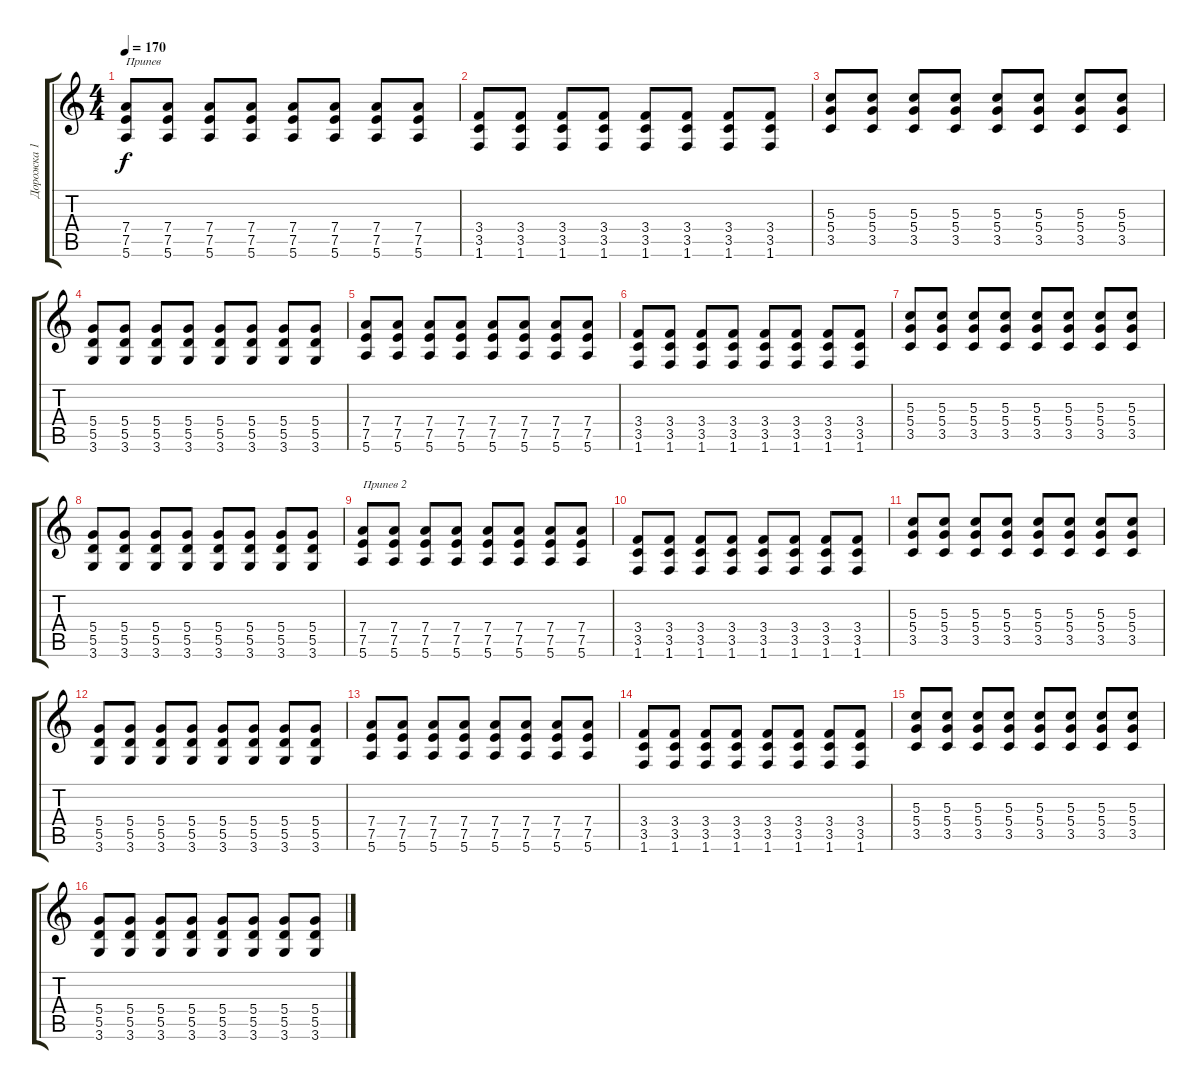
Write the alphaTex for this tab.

\track ("Дорожка 1" "Дорожка 1") {instrument distortionguitar}
\staff {score tabs}
\tuning (E4 B3 G3 D3 A2 E2) {hide}
\ts (4 4)
\tempo 170
\clef g2
\ks c
(7.4 7.5 5.6).8{txt "Припев" dy f} (7.4 7.5 5.6).8 (7.4 7.5 5.6).8 (7.4 7.5 5.6).8 (7.4 7.5 5.6).8 (7.4 7.5 5.6).8 (7.4 7.5 5.6).8 (7.4 7.5 5.6).8 |
(3.4 3.5 1.6).8 (3.4 3.5 1.6).8 (3.4 3.5 1.6).8 (3.4 3.5 1.6).8 (3.4 3.5 1.6).8 (3.4 3.5 1.6).8 (3.4 3.5 1.6).8 (3.4 3.5 1.6).8 |
(5.3 5.4 3.5).8 (5.3 5.4 3.5).8 (5.3 5.4 3.5).8 (5.3 5.4 3.5).8 (5.3 5.4 3.5).8 (5.3 5.4 3.5).8 (5.3 5.4 3.5).8 (5.3 5.4 3.5).8 |
(5.4 5.5 3.6).8 (5.4 5.5 3.6).8 (5.4 5.5 3.6).8 (5.4 5.5 3.6).8 (5.4 5.5 3.6).8 (5.4 5.5 3.6).8 (5.4 5.5 3.6).8 (5.4 5.5 3.6).8 |
(7.4 7.5 5.6).8 (7.4 7.5 5.6).8 (7.4 7.5 5.6).8 (7.4 7.5 5.6).8 (7.4 7.5 5.6).8 (7.4 7.5 5.6).8 (7.4 7.5 5.6).8 (7.4 7.5 5.6).8 |
(3.4 3.5 1.6).8 (3.4 3.5 1.6).8 (3.4 3.5 1.6).8 (3.4 3.5 1.6).8 (3.4 3.5 1.6).8 (3.4 3.5 1.6).8 (3.4 3.5 1.6).8 (3.4 3.5 1.6).8 |
(5.3 5.4 3.5).8 (5.3 5.4 3.5).8 (5.3 5.4 3.5).8 (5.3 5.4 3.5).8 (5.3 5.4 3.5).8 (5.3 5.4 3.5).8 (5.3 5.4 3.5).8 (5.3 5.4 3.5).8 |
(5.4 5.5 3.6).8 (5.4 5.5 3.6).8 (5.4 5.5 3.6).8 (5.4 5.5 3.6).8 (5.4 5.5 3.6).8 (5.4 5.5 3.6).8 (5.4 5.5 3.6).8 (5.4 5.5 3.6).8 |
(7.4 7.5 5.6).8{txt "Припев 2"} (7.4 7.5 5.6).8 (7.4 7.5 5.6).8 (7.4 7.5 5.6).8 (7.4 7.5 5.6).8 (7.4 7.5 5.6).8 (7.4 7.5 5.6).8 (7.4 7.5 5.6).8 |
(3.4 3.5 1.6).8 (3.4 3.5 1.6).8 (3.4 3.5 1.6).8 (3.4 3.5 1.6).8 (3.4 3.5 1.6).8 (3.4 3.5 1.6).8 (3.4 3.5 1.6).8 (3.4 3.5 1.6).8 |
(5.3 5.4 3.5).8 (5.3 5.4 3.5).8 (5.3 5.4 3.5).8 (5.3 5.4 3.5).8 (5.3 5.4 3.5).8 (5.3 5.4 3.5).8 (5.3 5.4 3.5).8 (5.3 5.4 3.5).8 |
(5.4 5.5 3.6).8 (5.4 5.5 3.6).8 (5.4 5.5 3.6).8 (5.4 5.5 3.6).8 (5.4 5.5 3.6).8 (5.4 5.5 3.6).8 (5.4 5.5 3.6).8 (5.4 5.5 3.6).8 |
(7.4 7.5 5.6).8 (7.4 7.5 5.6).8 (7.4 7.5 5.6).8 (7.4 7.5 5.6).8 (7.4 7.5 5.6).8 (7.4 7.5 5.6).8 (7.4 7.5 5.6).8 (7.4 7.5 5.6).8 |
(3.4 3.5 1.6).8 (3.4 3.5 1.6).8 (3.4 3.5 1.6).8 (3.4 3.5 1.6).8 (3.4 3.5 1.6).8 (3.4 3.5 1.6).8 (3.4 3.5 1.6).8 (3.4 3.5 1.6).8 |
(5.3 5.4 3.5).8 (5.3 5.4 3.5).8 (5.3 5.4 3.5).8 (5.3 5.4 3.5).8 (5.3 5.4 3.5).8 (5.3 5.4 3.5).8 (5.3 5.4 3.5).8 (5.3 5.4 3.5).8 |
(5.4 5.5 3.6).8 (5.4 5.5 3.6).8 (5.4 5.5 3.6).8 (5.4 5.5 3.6).8 (5.4 5.5 3.6).8 (5.4 5.5 3.6).8 (5.4 5.5 3.6).8 (5.4 5.5 3.6).8
